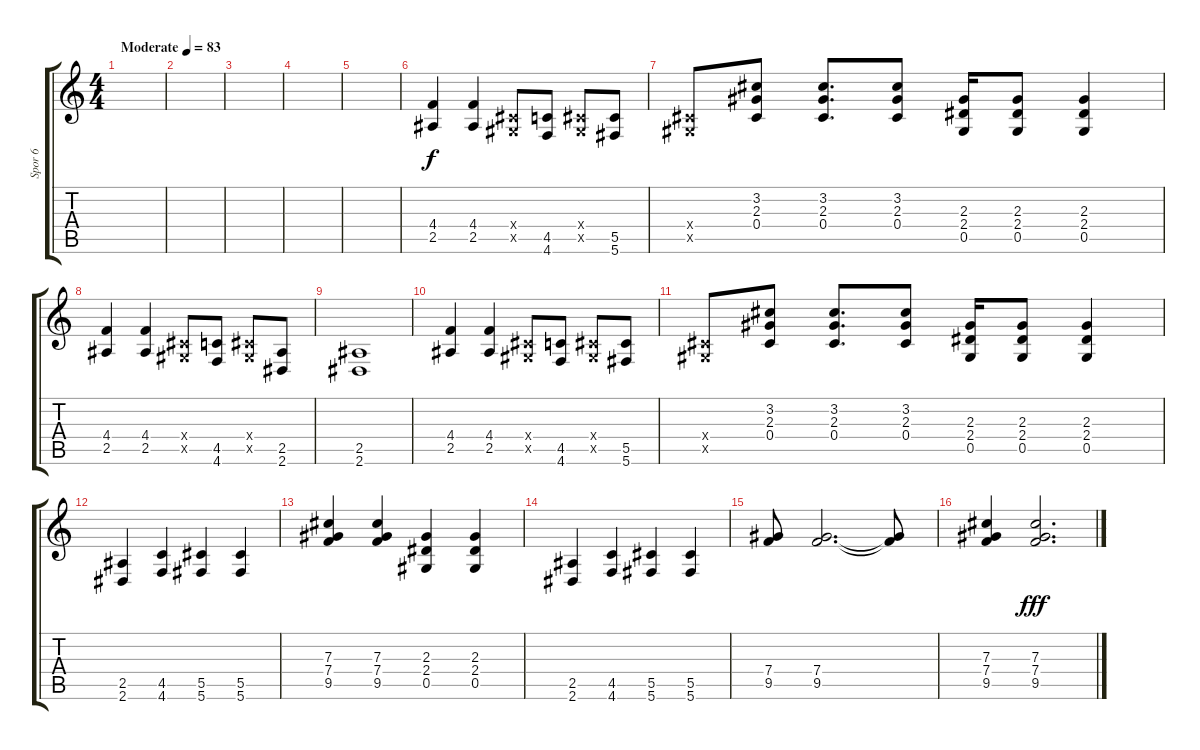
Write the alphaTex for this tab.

\track ("Spor 6" "Spor 6") {instrument distortionguitar}
\staff {score tabs}
\tuning (Eb4 Bb3 Gb3 Db3 Ab2 Db2) {hide}
\ts (4 4)
\tempo (83 "Moderate")
\clef g2
\ks c
|
|
|
|
|
(4.4 2.5).4 (4.4 2.5).4 (0.4{x} 0.5{x}).8 (4.5 4.6).8 (0.4{x} 0.5{x}).8 (5.5 5.6).8 |
(0.4{x} 0.5{x}).8 (3.2 2.3 0.4).8 (3.2 2.3 0.4).8{d} (3.2 2.3 0.4).8 (2.3 2.4 0.5).16 (2.3 2.4 0.5).8 (2.3 2.4 0.5).4 |
(4.4 2.5).4 (4.4 2.5).4 (0.4{x} 0.5{x}).8 (4.5 4.6).8 (0.4{x} 0.5{x}).8 (2.5 2.6).8 |
(2.5 2.6).1 |
(4.4 2.5).4 (4.4 2.5).4 (0.4{x} 0.5{x}).8 (4.5 4.6).8 (0.4{x} 0.5{x}).8 (5.5 5.6).8 |
(0.4{x} 0.5{x}).8 (3.2 2.3 0.4).8 (3.2 2.3 0.4).8{d} (3.2 2.3 0.4).8 (2.3 2.4 0.5).16 (2.3 2.4 0.5).8 (2.3 2.4 0.5).4 |
(2.5 2.6).4 (4.5 4.6).4 (5.5 5.6).4 (5.5 5.6).4 |
(7.3 7.4 9.5).4 (7.3 7.4 9.5).4 (2.3 2.4 0.5).4 (2.3 2.4 0.5).4 |
(2.5 2.6).4 (4.5 4.6).4 (5.5 5.6).4 (5.5 5.6).4 |
(7.4 9.5).8 (7.4 9.5).2{d} (7.4{t} 9.5{t}).8 |
(7.3 7.4 9.5).4 (7.3 7.4 9.5).2{d dy fff}
